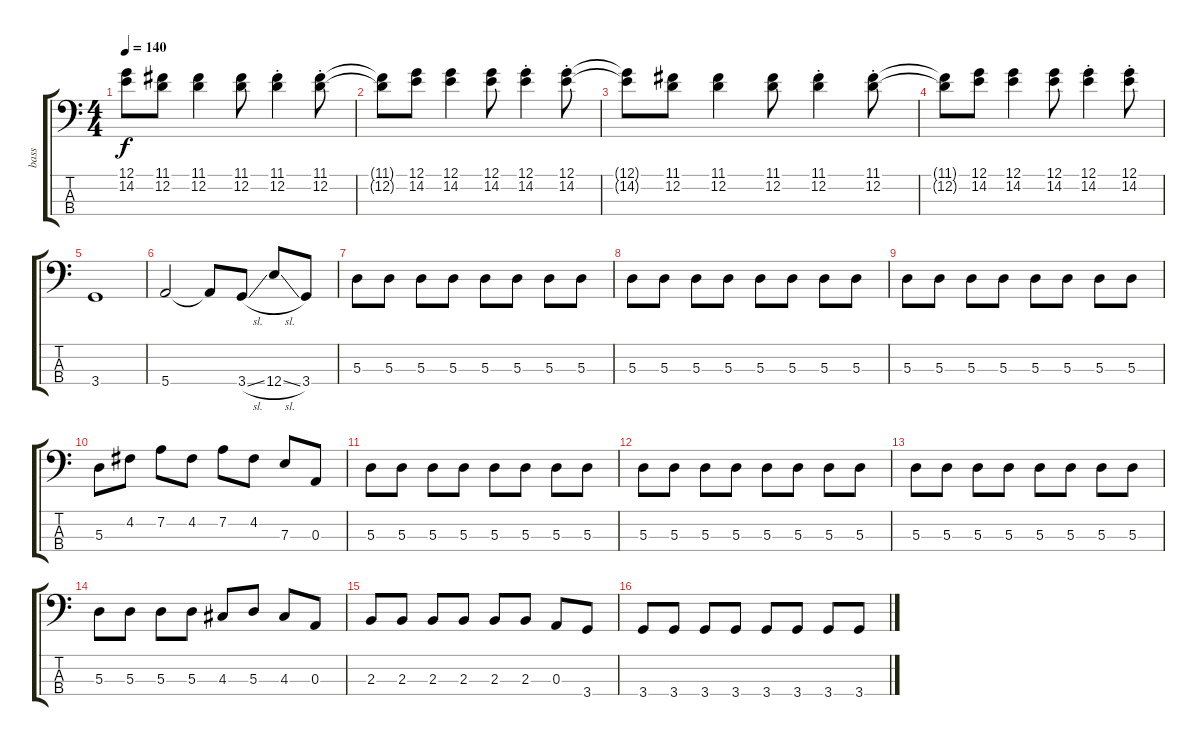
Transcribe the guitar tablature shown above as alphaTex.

\track ("bass" "bass") {instrument electricbassfinger}
\staff {score tabs}
\tuning (G2 D2 A1 E1) {hide}
\ts (4 4)
\tempo 140
\clef f4
\ks c
(12.1{t} 14.2{t}).8{dy f} (11.1 12.2).8 (11.1 12.2).4 (11.1 12.2).8 (11.1{st} 12.2{st}).4 (11.1{st} 12.2{st}).8 |
(11.1{t} 12.2{t}).8 (12.1 14.2).8 (12.1 14.2).4 (12.1 14.2).8 (12.1{st} 14.2{st}).4 (12.1{st} 14.2{st}).8 |
(12.1{t} 14.2{t}).8 (11.1 12.2).8 (11.1 12.2).4 (11.1 12.2).8 (11.1{st} 12.2{st}).4 (11.1{st} 12.2{st}).8 |
(11.1{t} 12.2{t}).8 (12.1 14.2).8 (12.1 14.2).4 (12.1 14.2).8 (12.1{st} 14.2{st}).4 (12.1{st} 14.2{st}).8 |
3.4.1 |
5.4.2 5.4{t}.8 3.4{sl}.8 12.4{sl}.8 3.4.8 |
5.3.8 5.3.8 5.3.8 5.3.8 5.3.8 5.3.8 5.3.8 5.3.8 |
5.3.8 5.3.8 5.3.8 5.3.8 5.3.8 5.3.8 5.3.8 5.3.8 |
5.3.8 5.3.8 5.3.8 5.3.8 5.3.8 5.3.8 5.3.8 5.3.8 |
5.3.8 4.2.8 7.2.8 4.2.8 7.2.8 4.2.8 7.3.8 0.3.8 |
5.3.8 5.3.8 5.3.8 5.3.8 5.3.8 5.3.8 5.3.8 5.3.8 |
5.3.8 5.3.8 5.3.8 5.3.8 5.3.8 5.3.8 5.3.8 5.3.8 |
5.3.8 5.3.8 5.3.8 5.3.8 5.3.8 5.3.8 5.3.8 5.3.8 |
5.3.8 5.3.8 5.3.8 5.3.8 4.3.8 5.3.8 4.3.8 0.3.8 |
2.3.8 2.3.8 2.3.8 2.3.8 2.3.8 2.3.8 0.3.8 3.4.8 |
3.4.8 3.4.8 3.4.8 3.4.8 3.4.8 3.4.8 3.4.8 3.4.8
